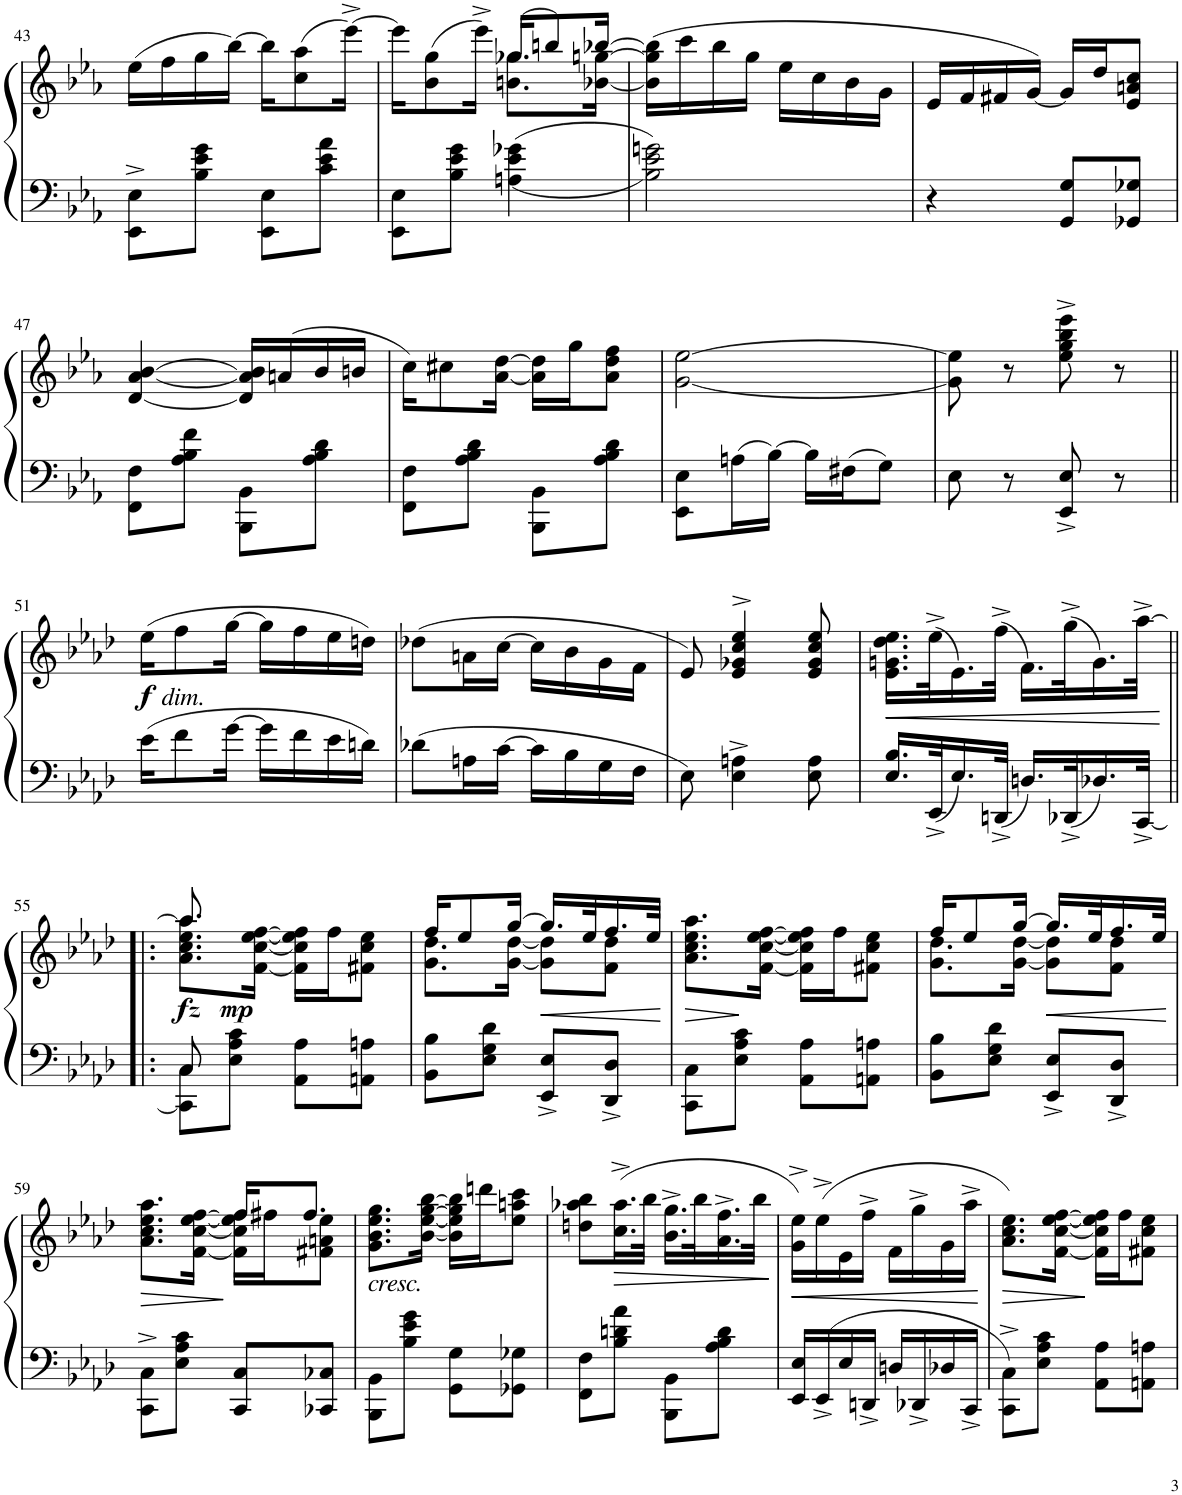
**kern	**kern	**dynam
*part1	*part1	*part1
*staff2	*staff1	*staff1/2
*I"Piano	*	*
*I'Pno.	*	*
!!LO:PB:g=z
*clefF4	*clefG2	*
*k[b-e-a-]	*k[b-e-a-]	*
*M2/4	*M2/4	*
=43	=43	=43
8EE-\^ 8E-\^L	(16ee-\LL	.
.	16ff\	.
8B-\ 8e-\ 8g\J	16gg\	.
.	[16bb-\JJ)	.
8EE-\ 8E-\L	16bb-\KL]	.
.	(8cc\ 8aa-\	.
8c\ 8e-\ 8a-\J	.	.
.	[>16eee-^\Jk)	.
=44	=44	=44
*	*^	*
8EE-\ 8E-\L	16eee-\KL]	4ryy	.
.	(>8b-\ 8gg\	.	.
8B-\ 8e-\ 8g\J	.	.	.
.	16eee-^>\Jk)	.	.
4An\ 4e-\ 4g-X\	(16gg-X/KL	8.bn\ 8.gg-\L	.
.	8bbn/)	.	.
.	[16bb-X/Jk	[16b-X\ [>16ggn\Jk	.
*	*v	*v	*
=45	=45	=45
2B-\ 2e-\ 2gn\	(16b-\] 16gg\] 16bb-\]LL	.
.	16ccc\	.
.	16bb-\	.
.	16gg\JJ	.
.	16ee-\LL	.
.	16cc\	.
.	16b-\	.
.	16g\JJ	.
=46	=46	=46
4r	16e-/LL	.
.	16f/	.
.	16f#X/	.
.	[16g/JJ)	.
8GG/ 8G/L	16g/LL]	.
.	16dd/J	.
8GG-X/ 8G-X/J	8e-/ 8an/ 8cc/J	.
!!LO:LB:g=z
=47	=47	=47
8FF\ 8F\L	[4d/ [4a-/ [4b-/	.
8A-\ 8B-\ 8f\J	.	.
8BBB-\ 8BB-\L	16d/] 16a-/] 16b-/]LL	.
.	(16an/	.
8A-\ 8B-\ 8d\J	16b-/	.
.	16bn/JJ	.
=48	=48	=48
8FF\ 8F\L	16cc\KL)	.
.	8cc#X\	.
8A-\ 8B-\ 8d\J	.	.
.	[16a-\ [16dd\Jk	.
8BBB-\ 8BB-\L	16a-\] 16dd\]LL	.
.	16gg\J	.
8A-\ 8B-\ 8d\J	8a-\ 8dd\ 8ff\J	.
=49	=49	=49
8EE-\ 8E-\L	[2g\ [2ee-\	.
16An\L	.	.
[16B-\JJ	.	.
16B-\LL]	.	.
16F#X\J	.	.
8G\J	.	.
=50	=50	=50
8E-\	8g\] 8ee-\]	.
8r	8r	.
8EE-/^ 8E-/^	8ee-\^ 8gg\^ 8bb-\^ 8eee-\^	.
8r	8r	.
!!LO:LB:g=z
=51||	=51||	=51||
*k[b-e-a-d-]	*k[b-e-a-d-]	*
!	!LO:TX:b:i:t=dim.	!
!	!	!LO:DY:b
16e-\KL	(16ee-\KL	f
8f\	8ff\	.
[16g\Jk	[16gg\Jk	.
16g\LL]	16gg\LL]	.
16f\	16ff\	.
16e-\	16ee-\	.
16dn\JJ	16ddn\JJ)	.
=52	=52	=52
8d-X\L	(8dd-X\L	.
16An\L	16an\L	.
[16c\JJ	[16cc\JJ	.
16c\LL]	16cc\LL]	.
16B-\	16b-\	.
16G\	16g\	.
16F\JJ	16f\JJ	.
=53	=53	=53
8E-\	8e-/)	.
4E-\^ 4An\^	4e-/^> 4g-X/^> 4cc/^> 4ee-/^>	.
8E-\ 8A\	8e-/ 8g-/ 8cc/ 8ee-/	.
=54	=54	=54
!	!	!LO:HP:b
16.E-/ 16.B-/LL	16.e-\ 16.gn\ 16.dd-\ 16.ee-\LL	<
32EE-^/K	(32ee-^\K	.
16.E-/	16.e-\)	.
32DDn^/JJk	(32ff^\JJk	.
16.Dn/LL	16.f\LL)	.
32DD-X^/K	(32gg^\K	.
16.D-X/	16.g\)	.
[<32CC^/JJk	[>32aa-^\JJk	.
.	.	[
!!LO:LB:g=z
=55!|:	=55!|:	=55!|:
*^	*^	*
!	!	!	!	!LO:DY:b
8CC\] 8C\L	8C/	8.a-\ 8.cc\ 8.ee-\ 8.aa-\]L	8.aa-/	fz
!	!	!	!	!LO:DY:a=2
8E-\ 8A-\ 8c\J	4.ryy	.	.	mp
.	.	[16f\ [<16cc\ [16ee-\ [>16ff\Jk	4ryy	.
8AA-\ 8A-\L	.	16f\] 16cc\] 16ee-\] 16ff\]LL	.	.
.	.	16ff\J	.	.
8AAn\ 8An\J	.	8f#X\ 8cc\ 8ee-\J	.	.
.	.	.	16ryy	.
*v	*v	*	*	*
=56	=56	=56	=56
8BB-\ 8B-\L	16ff/KL	8.g\ 8.dd-\L	.
.	8ee-/	.	.
8E-\ 8G\ 8d-\J	.	.	.
.	[16gg/Jk	[16g\ [16dd-\Jk	.
!	!	!	!LO:HP:b
8EE-/^ 8E-/^L	16.gg/LL]	8g\] 8dd-\]L	<
.	32ee-/K	.	.
8DD-/^ 8D-/^J	16.ff/	8f\ 8dd-\J	.
.	32ee-/JJk	.	.
*	*v	*v	*
.	.	[
=57	=57	=57
!	!	!LO:HP:b
8CC\ 8C\L	8.a-\ 8.cc\ 8.ee-\ 8.aa-\L	>
8E-\ 8A-\ 8c\J	.	.
.	[16f\ [<16cc\ [16ee-\ [16ff\Jk	]
8AA-\ 8A-\L	16f\] 16cc\] 16ee-\] 16ff\]LL	.
.	16ff\J	.
8AAn\ 8An\J	8f#X\ 8cc\ 8ee-\J	.
=58	=58	=58
*	*^	*
8BB-\ 8B-\L	16ff/KL	8.g\ 8.dd-\L	.
.	8ee-/	.	.
8E-\ 8G\ 8d-\J	.	.	.
.	[16gg/Jk	[16g\ [16dd-\Jk	.
!	!	!	!LO:HP:b
8EE-/^ 8E-/^L	16.gg/LL]	8g\] 8dd-\]L	<
.	32ee-/K	.	.
8DD-/^ 8D-/^J	16.ff/	8f\ 8dd-\J	.
.	32ee-/JJk	.	.
*	*v	*v	*
.	.	[
!!LO:LB:g=z
=59	=59	=59
!	!	!LO:HP:b
*	*^	*
8CC\^ 8C\^L	8.a-\ 8.cc\ 8.ee-\ 8.aa-\L	4ryy	>
8E-\ 8A-\ 8c\J	.	.	.
.	[16f\ [16cc\ [16ee-\ [>16ff\Jk	.	.
8CC/ 8C/L	16ff/KL]	16f\] 16cc\] 16ee-\] 16ff\LL	]
.	8.ff#X/J	16ff#\J	.
8CC-X/ 8C-X/J	.	8f#X\ 8an\ 8ee-\J	.
=60	=60	=60	=60
!	!LO:TX:b:i:t=cresc.	!	!
*	*v	*v	*
8BBB-\ 8BB-\L	8.g\ 8.b-\ 8.ee-\ 8.gg\L	.
8B-\ 8e-\ 8g\J	.	.
.	[16b-\ [<16ee-\ [16gg\ [16bb-\Jk	.
8GG\ 8G\L	16b-\] 16ee-\] 16gg\] 16bb-\]LL	.
.	16dddn\J	.
8GG-X\ 8G-X\J	8ee-\ 8aan\ 8ccc\J	.
=61	=61	=61
8FF\ 8F\L	8ddn\ 8aa-X\ 8bb-\L	.
!	!	!LO:HP:b
8B-\ 8dn\ 8a-\J	(16.cc\^ 16.aa-\^L	>
.	32bb-\JJk	.
8BBB-\ 8BB-\L	16.b-\^ 16.gg\^LL	.
.	32bb-\K	.
8A-\ 8B-\ 8d\J	16.a-\^ 16.ff\^	.
.	32bb-\JJk	]
=62	=62	=62
!	!	!LO:HP:b
16EE-/ 16E-/LL	16g\^ 16ee-\^LL)	<
16EE-^/	(16ee-^\	.
16E-/	16e-\	.
16DDn^/JJ	16ff^\JJ	.
16Dn/LL	16f\LL	.
16DD-X^/	16gg^\	.
16D-X/	16g\	.
16CC^/JJ	16aa-^\JJ	.
.	.	[
=63	=63	=63
!	!	!LO:HP:b
8CC\^ 8C\^L	8.a-\ 8.cc\ 8.ee-\L)	>
8E-\ 8A-\ 8c\J	.	.
.	[16f\ [<16cc\ [16ee-\ [16ff\Jk	.
8AA-\ 8A-\L	16f\] 16cc\] 16ee-\] 16ff\]LL	]
.	16ff\J	.
8AAn\ 8An\J	8f#X\ 8cc\ 8ee-\J	.
=	=	=
*-	*-	*-
